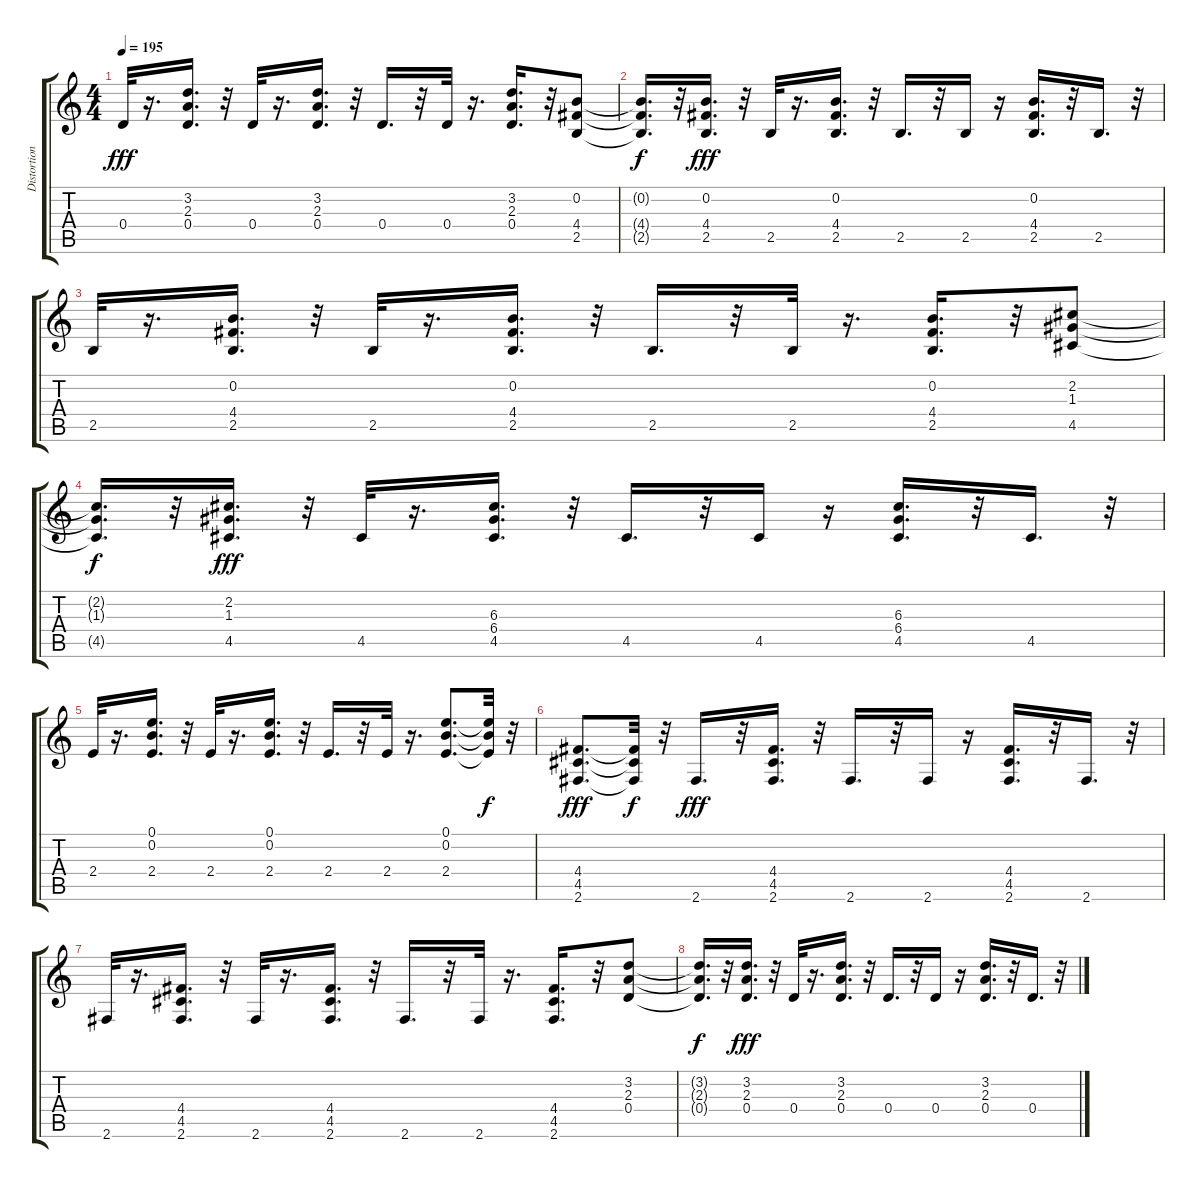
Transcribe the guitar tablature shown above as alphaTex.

\track ("Distortion" "Distortion") {instrument distortionguitar}
\staff {score tabs}
\tuning (E4 B3 G3 D3 A2 E2) {hide}
\ts (4 4)
\tempo 195
\clef g2
\ks c
0.4.32{dy fff} r.16{d} (3.2 2.3 0.4).16{d} r.32 0.4.32 r.16{d} (3.2 2.3 0.4).16{d} r.32 0.4.16{d} r.32 0.4.32 r.16{d} (3.2 2.3 0.4).16{d} r.32 (0.2 4.4 2.5).8 |
(0.2{t} 4.4{t} 2.5{t}).16{d dy f} r.32 (0.2 4.4 2.5).16{d dy fff} r.32 2.5.32 r.16{d} (0.2 4.4 2.5).16{d} r.32 2.5.16{d} r.32 2.5.16 r.16 (0.2 4.4 2.5).16{d} r.32 2.5.16{d} r.32 |
2.5.32 r.16{d} (0.2 4.4 2.5).16{d} r.32 2.5.32 r.16{d} (0.2 4.4 2.5).16{d} r.32 2.5.16{d} r.32 2.5.32 r.16{d} (0.2 4.4 2.5).16{d} r.32 (2.2 1.3 4.5).8 |
(2.2{t} 1.3{t} 4.5{t}).16{d dy f} r.32 (2.2 1.3 4.5).16{d dy fff} r.32 4.5.32 r.16{d} (6.3 6.4 4.5).16{d} r.32 4.5.16{d} r.32 4.5.16 r.16 (6.3 6.4 4.5).16{d} r.32 4.5.16{d} r.32 |
2.4.32 r.16{d} (0.1 0.2 2.4).16{d} r.32 2.4.32 r.16{d} (0.1 0.2 2.4).16{d} r.32 2.4.16{d} r.32 2.4.32 r.16{d} (0.1 0.2 2.4).8{d} (0.1{t} 0.2{t} 2.4{t}).32{dy f} r.32 |
(4.4 4.5 2.6).8{d dy fff} (4.4{t} 4.5{t} 2.6{t}).32{dy f} r.32 2.6.16{d dy fff} r.32 (4.4 4.5 2.6).16{d} r.32 2.6.16{d} r.32 2.6.16 r.16 (4.4 4.5 2.6).16{d} r.32 2.6.16{d} r.32 |
2.6.32 r.16{d} (4.4 4.5 2.6).16{d} r.32 2.6.32 r.16{d} (4.4 4.5 2.6).16{d} r.32 2.6.16{d} r.32 2.6.32 r.16{d} (4.4 4.5 2.6).16{d} r.32 (3.2 2.3 0.4).8 |
(3.2{t} 2.3{t} 0.4{t}).16{d dy f} r.32 (3.2 2.3 0.4).16{d dy fff} r.32 0.4.32 r.16{d} (3.2 2.3 0.4).16{d} r.32 0.4.16{d} r.32 0.4.16 r.16 (3.2 2.3 0.4).16{d} r.32 0.4.16{d} r.32
